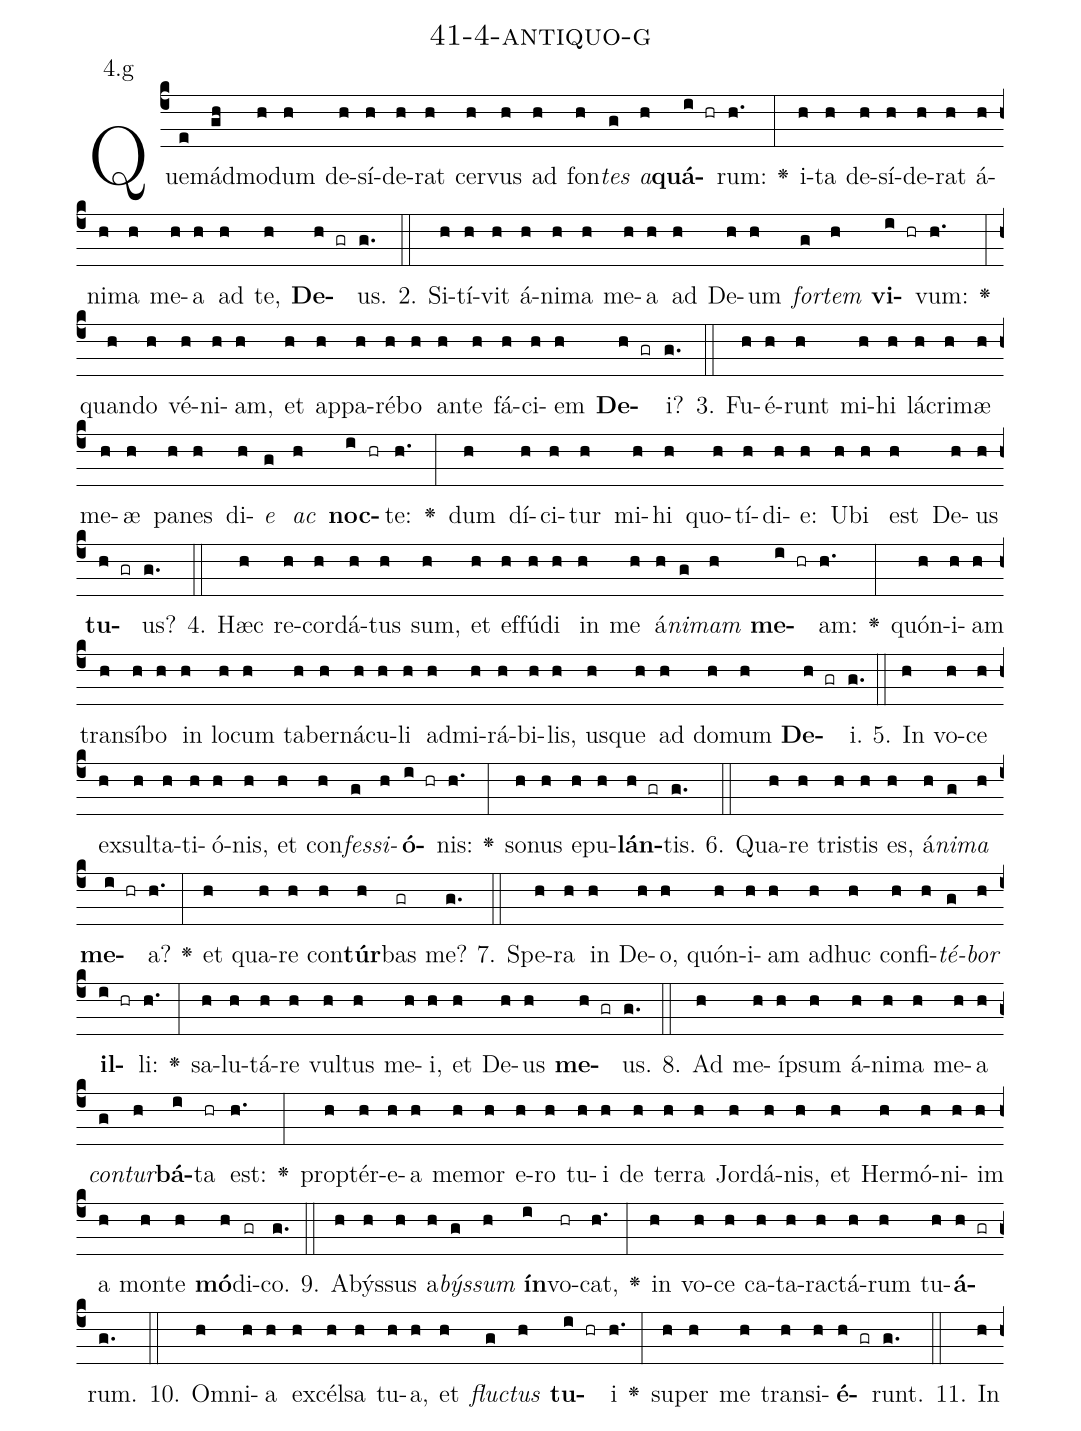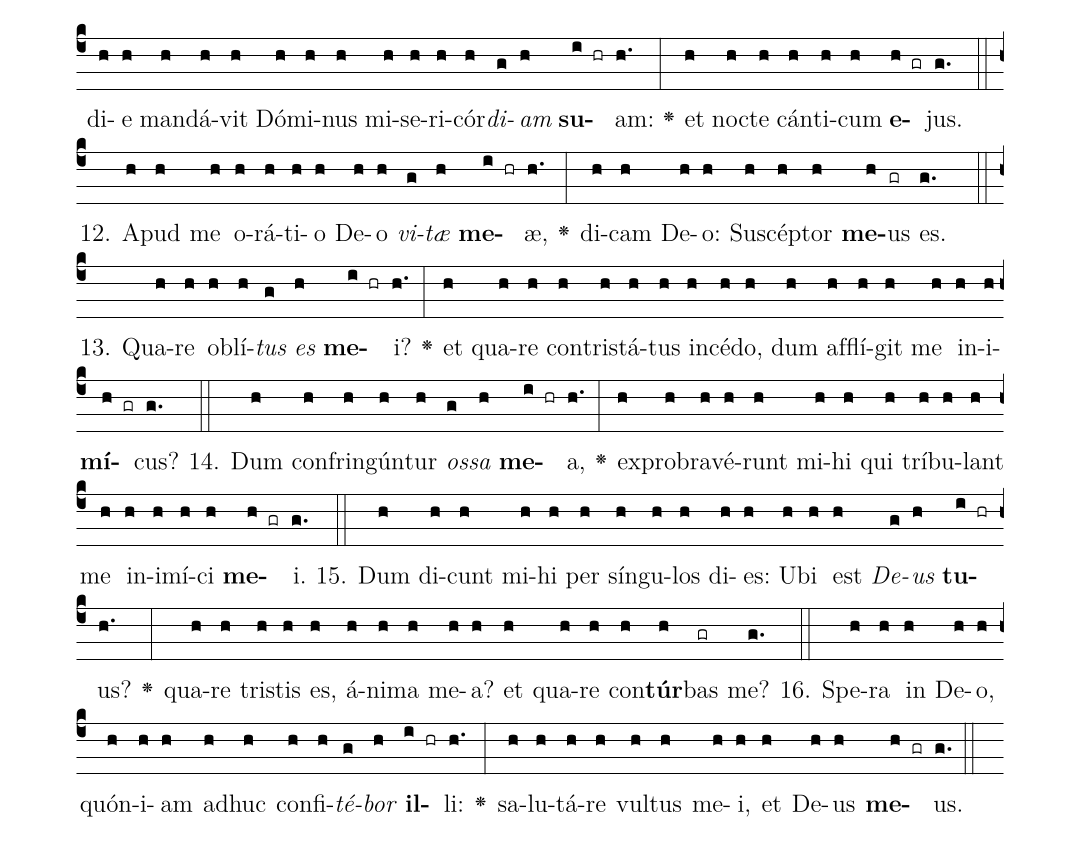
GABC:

name: 41-4-antiquo-g;
annotation: 4.g;
%%
(c4)Quem(e)ád(gh)mo(h)dum(h) de(h)sí(h)de(h)rat(h) cer(h)vus(h) ad(h) fon(h)<i>tes</i>(g) <i>a</i>(h)<b>quá</b>(i hr)rum:(h.) <v>\greheightstar</v>(:) i(h)ta(h) de(h)sí(h)de(h)rat(h) á(h)ni(h)ma(h) me(h)a(h) ad(h) te,(h) <b>De</b>(h gr)us.(g.) (::)
2. Si(h)tí(h)vit(h) á(h)ni(h)ma(h) me(h)a(h) ad(h) De(h)um(h) <i>for</i>(g)<i>tem</i>(h) <b>vi</b>(i hr)vum:(h.) <v>\greheightstar</v>(:) quan(h)do(h) vé(h)ni(h)am,(h) et(h) ap(h)pa(h)ré(h)bo(h) an(h)te(h) fá(h)ci(h)em(h) <b>De</b>(h gr)i?(g.) (::)
3. Fu(h)é(h)runt(h) mi(h)hi(h) lá(h)cri(h)mæ(h) me(h)æ(h) pa(h)nes(h) di(h)<i>e</i>(g) <i>ac</i>(h) <b>noc</b>(i hr)te:(h.) <v>\greheightstar</v>(:) dum(h) dí(h)ci(h)tur(h) mi(h)hi(h) quo(h)tí(h)di(h)e:(h) U(h)bi(h) est(h) De(h)us(h) <b>tu</b>(h gr)us?(g.) (::)
4. Hæc(h) re(h)cor(h)dá(h)tus(h) sum,(h) et(h) ef(h)fú(h)di(h) in(h) me(h) á(h)<i>ni</i>(g)<i>mam</i>(h) <b>me</b>(i hr)am:(h.) <v>\greheightstar</v>(:) quón(h)i(h)am(h) trans(h)í(h)bo(h) in(h) lo(h)cum(h) ta(h)ber(h)ná(h)cu(h)li(h) ad(h)mi(h)rá(h)bi(h)lis,(h) us(h)que(h) ad(h) do(h)mum(h) <b>De</b>(h gr)i.(g.) (::)
5. In(h) vo(h)ce(h) ex(h)sul(h)ta(h)ti(h)ó(h)nis,(h) et(h) con(h)<i>fes</i>(g)<i>si</i>(h)<b>ó</b>(i hr)nis:(h.) <v>\greheightstar</v>(:) so(h)nus(h) e(h)pu(h)<b>lán</b>(h gr)tis.(g.) (::)
6. Qua(h)re(h) tris(h)tis(h) es,(h) á(h)<i>ni</i>(g)<i>ma</i>(h) <b>me</b>(i hr)a?(h.) <v>\greheightstar</v>(:) et(h) qua(h)re(h) con(h)<b>túr</b>(h)bas(gr) me?(g.) (::)
7. Spe(h)ra(h) in(h) De(h)o,(h) quón(h)i(h)am(h) ad(h)huc(h) con(h)fi(h)<i>té</i>(g)<i>bor</i>(h) <b>il</b>(i hr)li:(h.) <v>\greheightstar</v>(:) sa(h)lu(h)tá(h)re(h) vul(h)tus(h) me(h)i,(h) et(h) De(h)us(h) <b>me</b>(h gr)us.(g.) (::)
8. Ad(h) me(h)íp(h)sum(h) á(h)ni(h)ma(h) me(h)a(h) <i>con</i>(g)<i>tur</i>(h)<b>bá</b>(i)ta(hr) est:(h.) <v>\greheightstar</v>(:) prop(h)tér(h)e(h)a(h) me(h)mor(h) e(h)ro(h) tu(h)i(h) de(h) ter(h)ra(h) Jor(h)dá(h)nis,(h) et(h) Her(h)mó(h)ni(h)im(h) a(h) mon(h)te(h) <b>mó</b>(h)di(gr)co.(g.) (::)
9. A(h)býs(h)sus(h) a(h)<i>býs</i>(g)<i>sum</i>(h) <b>ín</b>(i)vo(hr)cat,(h.) <v>\greheightstar</v>(:) in(h) vo(h)ce(h) ca(h)ta(h)rac(h)tá(h)rum(h) tu(h)<b>á</b>(h gr)rum.(g.) (::)
10. Om(h)ni(h)a(h) ex(h)cél(h)sa(h) tu(h)a,(h) et(h) <i>fluc</i>(g)<i>tus</i>(h) <b>tu</b>(i hr)i(h.) <v>\greheightstar</v>(:) su(h)per(h) me(h) trans(h)i(h)<b>é</b>(h gr)runt.(g.) (::)
11. In(h) di(h)e(h) man(h)dá(h)vit(h) Dó(h)mi(h)nus(h) mi(h)se(h)ri(h)cór(h)<i>di</i>(g)<i>am</i>(h) <b>su</b>(i hr)am:(h.) <v>\greheightstar</v>(:) et(h) noc(h)te(h) cán(h)ti(h)cum(h) <b>e</b>(h gr)jus.(g.) (::)
12. A(h)pud(h) me(h) o(h)rá(h)ti(h)o(h) De(h)o(h) <i>vi</i>(g)<i>tæ</i>(h) <b>me</b>(i hr)æ,(h.) <v>\greheightstar</v>(:) di(h)cam(h) De(h)o:(h) Su(h)scép(h)tor(h) <b>me</b>(h)us(gr) es.(g.) (::)
13. Qua(h)re(h) ob(h)lí(h)<i>tus</i>(g) <i>es</i>(h) <b>me</b>(i hr)i?(h.) <v>\greheightstar</v>(:) et(h) qua(h)re(h) con(h)tris(h)tá(h)tus(h) in(h)cé(h)do,(h) dum(h) af(h)flí(h)git(h) me(h) in(h)i(h)<b>mí</b>(h gr)cus?(g.) (::)
14. Dum(h) con(h)frin(h)gún(h)tur(h) <i>os</i>(g)<i>sa</i>(h) <b>me</b>(i hr)a,(h.) <v>\greheightstar</v>(:) ex(h)pro(h)bra(h)vé(h)runt(h) mi(h)hi(h) qui(h) trí(h)bu(h)lant(h) me(h) in(h)i(h)mí(h)ci(h) <b>me</b>(h gr)i.(g.) (::)
15. Dum(h) di(h)cunt(h) mi(h)hi(h) per(h) sín(h)gu(h)los(h) di(h)es:(h) U(h)bi(h) est(h) <i>De</i>(g)<i>us</i>(h) <b>tu</b>(i hr)us?(h.) <v>\greheightstar</v>(:) qua(h)re(h) tris(h)tis(h) es,(h) á(h)ni(h)ma(h) me(h)a?(h) et(h) qua(h)re(h) con(h)<b>túr</b>(h)bas(gr) me?(g.) (::)
16. Spe(h)ra(h) in(h) De(h)o,(h) quón(h)i(h)am(h) ad(h)huc(h) con(h)fi(h)<i>té</i>(g)<i>bor</i>(h) <b>il</b>(i hr)li:(h.) <v>\greheightstar</v>(:) sa(h)lu(h)tá(h)re(h) vul(h)tus(h) me(h)i,(h) et(h) De(h)us(h) <b>me</b>(h gr)us.(g.) (::)
